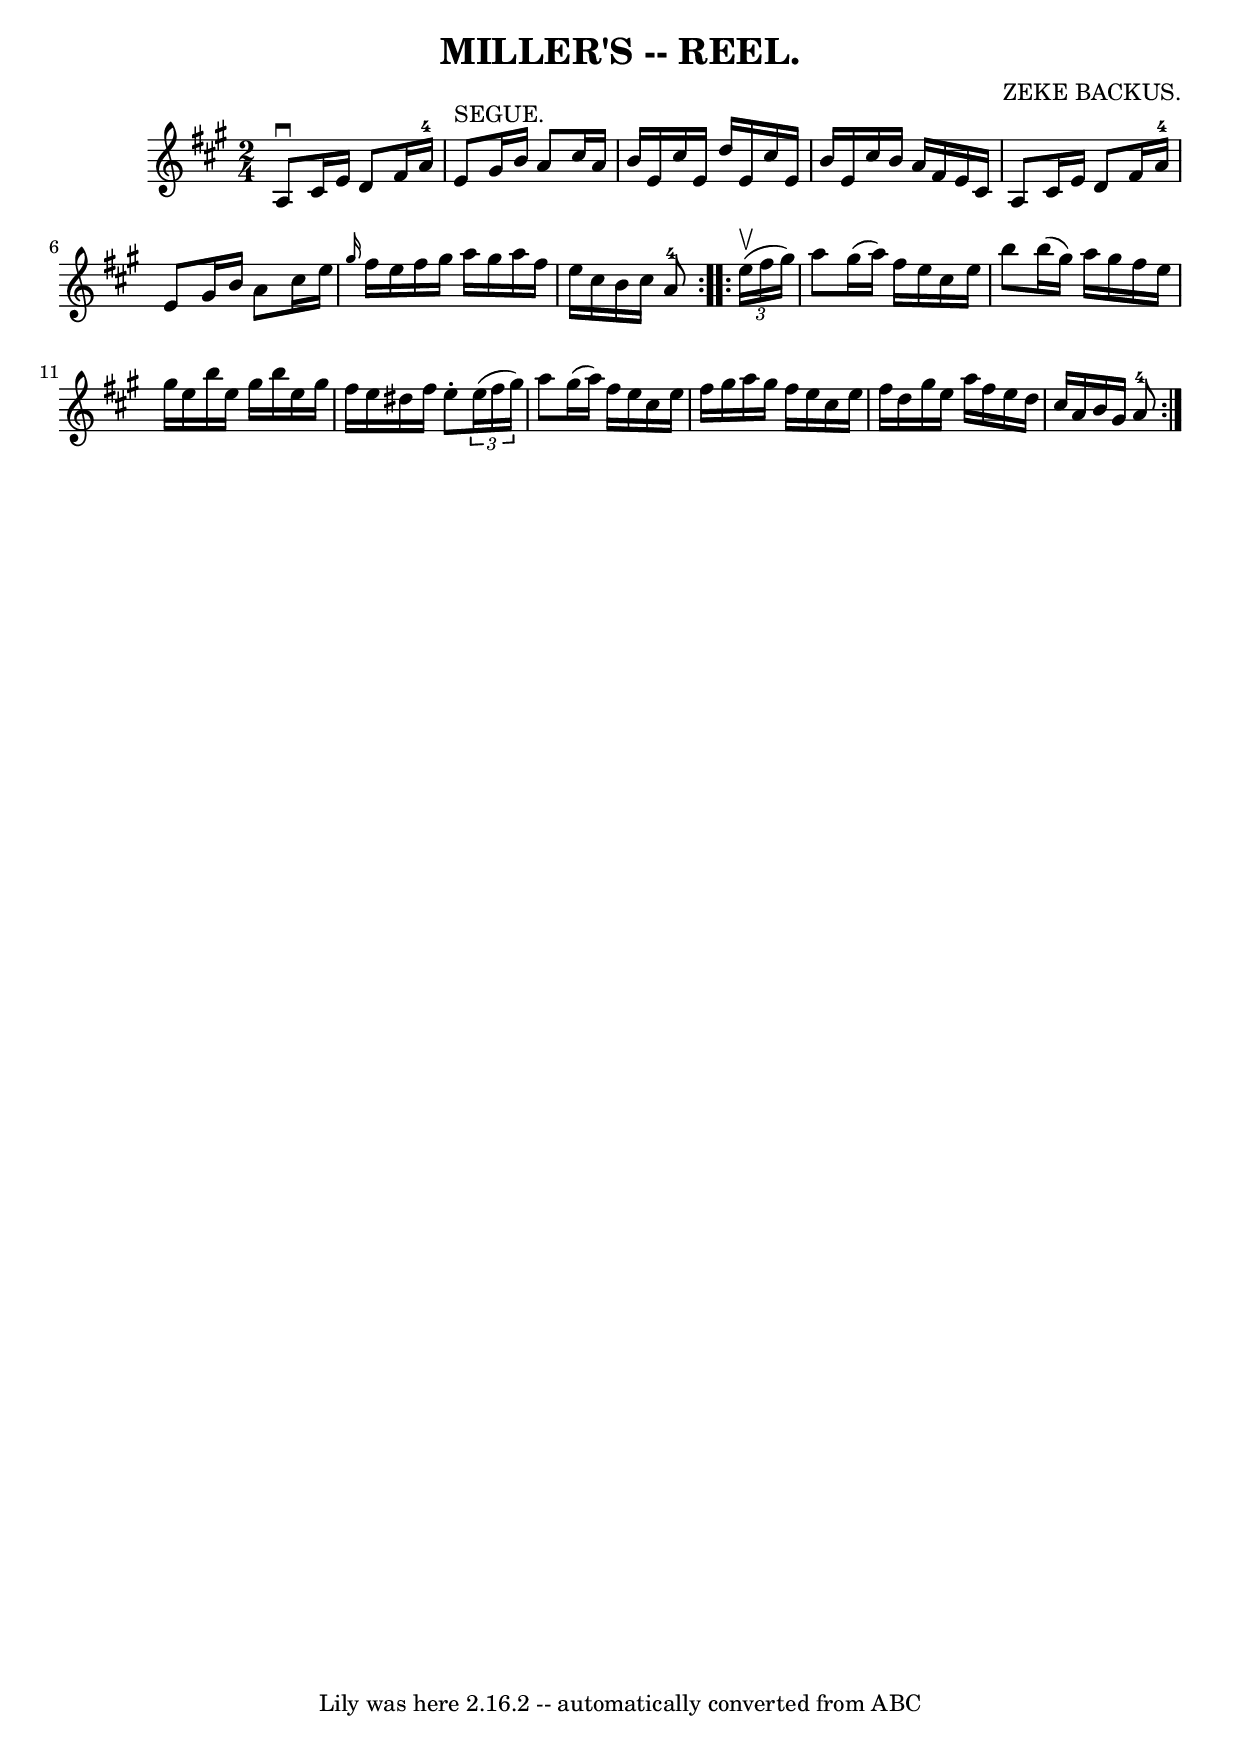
\version "2.16.2"
\include "Mammoth.ily"
\header {
  %% book = "Coles"
  composer = "ZEKE BACKUS."
  crossRefNumber = "1"
  footnotes = ""
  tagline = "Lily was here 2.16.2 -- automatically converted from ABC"
  title = "MILLER'S -- REEL."

}
voicedefault =  {



  \repeat volta 2 {

    \time 2/4 
    \key a \major a8^\downbow cis'16 e'16 d'8 fis'16    
    a'16-4 |
    e'8^"SEGUE." gis'16 b'16 a'8 cis''16 a'16  
    |
    b'16 e'16 cis''16 e'16 d''16 e'16 cis''16 e'16  
    |
    b'16 e'16 cis''16 b'16 a'16 fis'16 e'16 cis'16  
    |
    a8 cis'16 e'16 d'8 fis'16 a'16-4 |
    e'8  
    gis'16 b'16 a'8 cis''16 e''16  |
    \grace { gis''16  
	   }   
    fis''16 e''16 fis''16 gis''16 a''16 gis''16 a''16 fis''16  
    |
    e''16 cis''16 b'16 cis''16 a'8-4 
  }     

  \repeat volta 2 {
    \times 2/3 { e''16 (^\upbow fis''16 gis''16) 
	       } 
    |
    a''8 gis''16 (a''16) fis''16 e''16 cis''16 e''16 
    |
    b''8 b''16 (gis''16) a''16 gis''16 fis''16    
    e''16  |
    gis''16 e''16 b''16 e''16 gis''16 b''16    
    e''16 gis''16  |
    fis''16 e''16 dis''16 fis''16 e''8 -.  
    \times 2/3 { e''16 (fis''16 gis''16) 
	       } |
    a''8 gis''16 
    (a''16) fis''16 e''16 cis''16 e''16  |
    fis''16    
    gis''16 a''16 gis''16 fis''16 e''16 cis''16 e''16  |
    
    fis''16 d''16 gis''16 e''16 a''16 fis''16 e''16 d''16  
    |
    cis''16 a'16 b'16 gis'16 a'8-4 
  }   

}

\score{
  <<

    \context Staff="default"
    {
      \voicedefault 
      
    }

  >>
  \layout {
    
  }
  \midi {
  }

}
